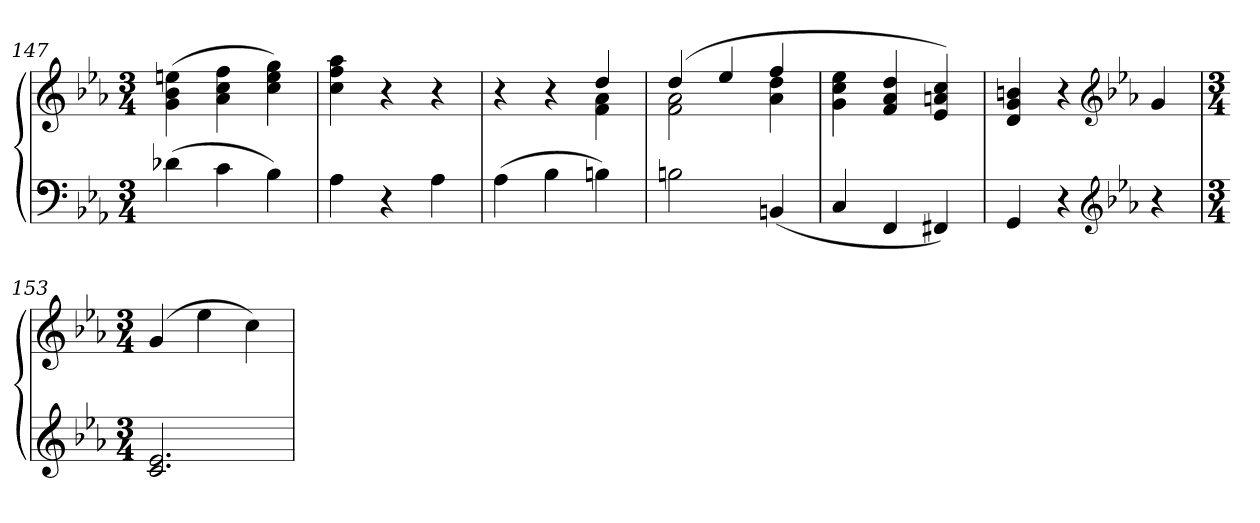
**kern	**kern
*part1	*part1
*staff2	*staff1
*clefF4	*clefG2
*k[b-e-a-]	*k[b-e-a-]
*c:	*c:
*M3/4	*M3/4
=147	=147
(4d-X	(4g 4b- 4een
4c	4a- 4cc 4ff
4B-)	4cc 4ee 4gg)
=148	=148
4A-	4cc 4ff 4aa-
4r	4r
4A-	4r
=149	=149
*	*^
(4A-	4r	2ryy
4B-	4r	.
4Bn)	4dd	4f 4a-
=150	=150	=150
2Bn	(4dd	2f 2a-
.	4ee-	.
(4BBn	4ff	4a- 4dd
*	*v	*v
=151	=151
4C	4g 4cc 4ee-
4FF	4f 4a- 4dd
4FF#X)	4e- 4an 4cc)
=152	=152
4GG	4d 4g 4bn
4r	4r
*clefG2	*clefG2
*k[b-e-a-]	*k[b-e-a-]
*c:	*c:
4r	4g
=153	=153
*M3/4	*M3/4
2.c 2.e-	(4g
.	4ee-
.	4cc)
=	=
*-	*-
